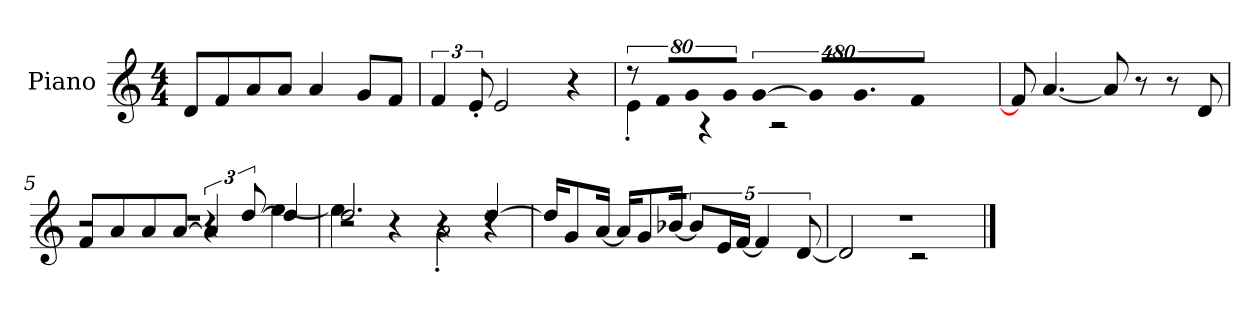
**kern
*part1
*staff1
*I"Piano
*I'P-no
*clefG2
*k[]
*M4/4
*MM90
=1
8d/L
8f/
8a/
8a/J
4a/
8g/L
8f/J
=2
6f/
12e'/
2e/
4r
=3
!LO:N:vis=8
*^
640%71r	4e'\
!LO:N:vis=8	!
640%71f/L	.
!LO:N:vis=8	!
640%71g/	.
.	4r
!LO:N:vis=8	!
640%71g/J	.
!LO:N:vis=4	!
[1920%427g/	.
.	2r
!LO:N:vis=16	!
1920%107g/KL]	.
9.g/	.
!LO:N:vis=8	!
[640%71f/J	.
1920ryy	.
*v	*v
=4
8f/]
[4.a/
8a/]
8r
8r
8d/
=5
*^
*	*^
1r	2r	8f/L
.	.	8a/
.	.	8a/
.	.	[8a/J
.	4r	6a/]
.	.	[12dd/
.	[4ee\	4dd/]
!!LO:LB:g=z	!!	!!
=6	=6	=6
2.dd/	4ee\]	2r
.	4r	.
.	2a'\	4r
4r	.	[4dd/
*	*v	*v
=7	=7
1r	16dd/KL]
.	8g/
.	[16a/Jk
.	16a/KL]
.	8g/
.	[16b-X/Jk
.	10b-/L]
.	20e/L
.	[20f/JJ
.	5f/]
.	[10d/
=8	=8
1r	2d/]
.	2r
*v	*v
==
*-
